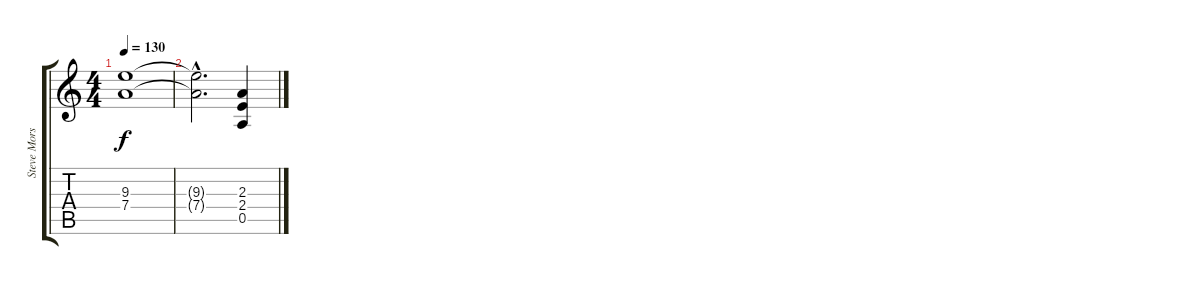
\track ("Steve Morse" "Steve Mors") {instrument overdrivenguitar}
\staff {score tabs}
\tuning (E4 B3 G3 D3 A2 E2) {hide}
\ts (4 4)
\tempo 130
\clef g2
\ks c
(9.3{t} 7.4{t}).1{dy f} |
(9.3{hac t} 7.4{hac t}).2{d} (2.3 2.4 0.5).4
